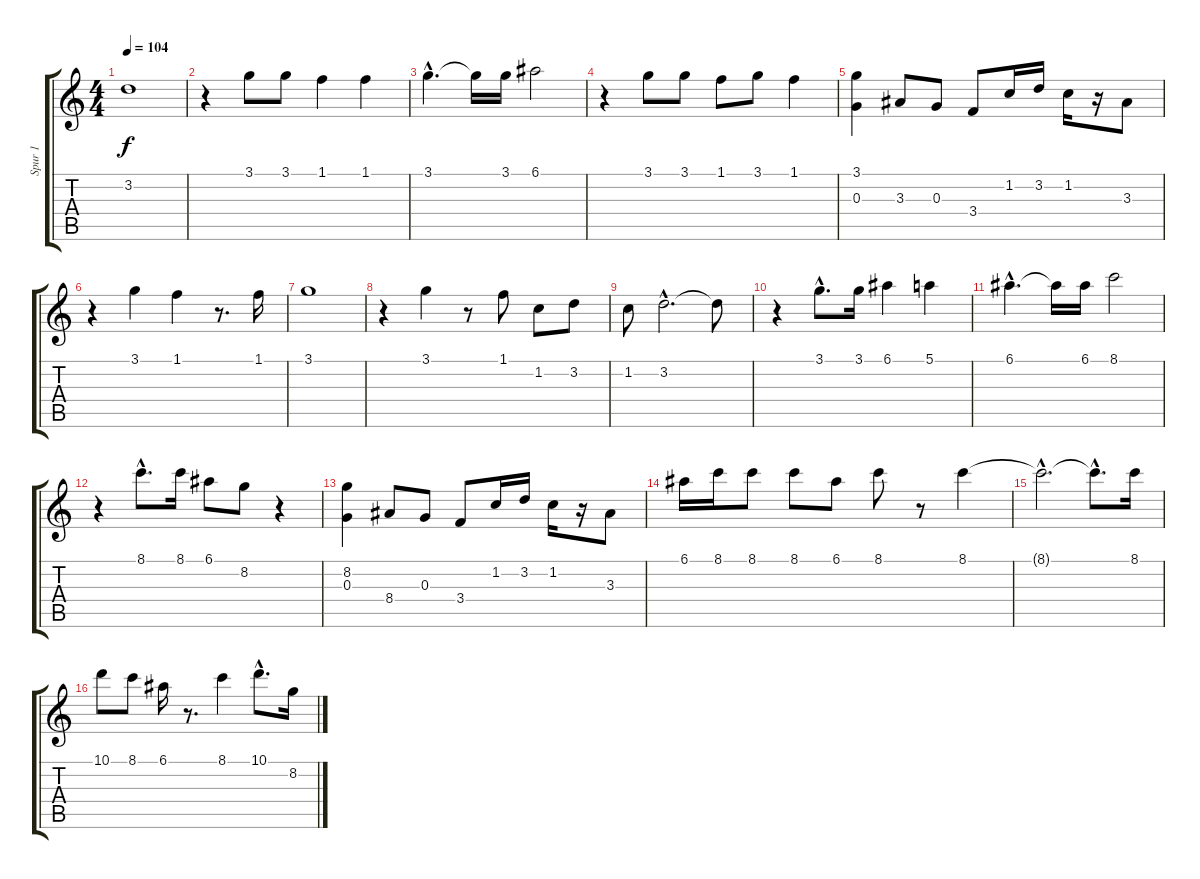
\track ("Spur 1" "Spur 1") {instrument acousticguitarsteel}
\staff {score tabs}
\tuning (E4 B3 G3 D3 A2 E2) {hide}
\ts (4 4)
\tempo 104
\clef g2
\ks c
3.2.1{dy f} |
r.4 3.1.8 3.1.8 1.1.4 1.1.4 |
3.1{hac}.4{d} 3.1{t}.16 3.1.16 6.1.2 |
r.4 3.1.8 3.1.8 1.1.8 3.1.8 1.1.4 |
(3.1 0.3).4 3.3.8 0.3.8 3.4.8 1.2.16 3.2.16 1.2.16 r.16 3.3.8 |
r.4 3.1.4 1.1.4 r.8{d} 1.1.16 |
3.1.1 |
r.4 3.1.4 r.8 1.1.8 1.2.8 3.2.8 |
1.2.8 3.2{hac}.2{d} 3.2{t}.8 |
r.4 3.1{hac}.8{d} 3.1.16 6.1.4 5.1.4 |
6.1{hac}.4{d} 6.1{t}.16 6.1.16 8.1.2 |
r.4 8.1{hac}.8{d} 8.1.16 6.1.8 8.2.8 r.4 |
(8.2 0.3).4 8.4.8 0.3.8 3.4.8 1.2.16 3.2.16 1.2.16 r.16 3.3.8 |
6.1.16 8.1.16 8.1.8 8.1.8 6.1.8 8.1.8 r.8 8.1.4 |
8.1{hac t}.2{d} 8.1{hac t}.8{d} 8.1.16 |
10.1.8 8.1.8 6.1.16 r.8{d} 8.1.4 10.1{hac}.8{d} 8.2.16
